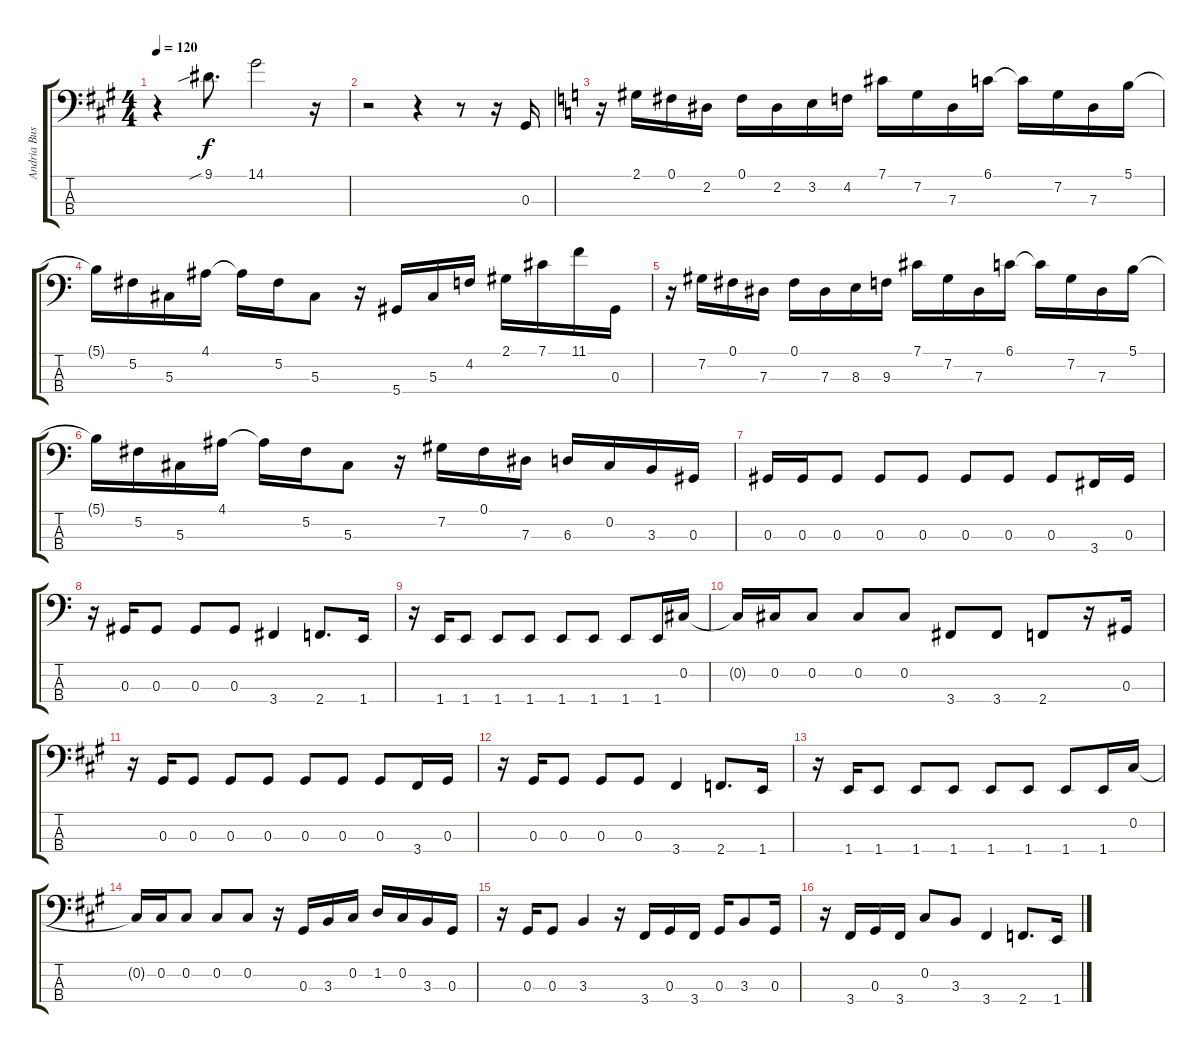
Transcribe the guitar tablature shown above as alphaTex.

\track ("Andria Busic" "Andria Bus") {instrument electricbassfinger}
\staff {score tabs}
\tuning (Gb2 Db2 Ab1 Eb1) {hide}
\ts (4 4)
\tempo 120
\clef f4
\ks a
r.4{dy f} 9.1{sib}.8{d} 14.1.2 r.16 |
r.2 r.4 r.8 r.16 0.3.16 |
\ks c
r.16 2.1.16 0.1.16 2.2.16 0.1.16 2.2.16 3.2.16 4.2.16 7.1.16 7.2.16 7.3.16 6.1.16 6.1{t}.16 7.2.16 7.3.16 5.1.16 |
5.1{t}.16 5.2.16 5.3.16 4.1.16 4.1{t}.16 5.2.16 5.3.8 r.16 5.4.16 5.3.16 4.2.16 2.1.16 7.1.16 11.1.16 0.3.16 |
r.16 7.2.16 0.1.16 7.3.16 0.1.16 7.3.16 8.3.16 9.3.16 7.1.16 7.2.16 7.3.16 6.1.16 6.1{t}.16 7.2.16 7.3.16 5.1.16 |
5.1{t}.16 5.2.16 5.3.16 4.1.16 4.1{t}.16 5.2.16 5.3.8 r.16 7.2.16 0.1.16 7.3.16 6.3.16 0.2.16 3.3.16 0.3.16 |
0.3.16 0.3.16 0.3.8 0.3.8 0.3.8 0.3.8 0.3.8 0.3.8 3.4.16 0.3.16 |
r.16 0.3.16 0.3.8 0.3.8 0.3.8 3.4.4 2.4.8{d} 1.4.16 |
r.16 1.4.16 1.4.8 1.4.8 1.4.8 1.4.8 1.4.8 1.4.8 1.4.16 0.2.16 |
0.2{t}.16 0.2.16 0.2.8 0.2.8 0.2.8 3.4.8 3.4.8 2.4.8 r.16 0.3.16 |
\ks a
r.16 0.3.16 0.3.8 0.3.8 0.3.8 0.3.8 0.3.8 0.3.8 3.4.16 0.3.16 |
r.16 0.3.16 0.3.8 0.3.8 0.3.8 3.4.4 2.4.8{d} 1.4.16 |
r.16 1.4.16 1.4.8 1.4.8 1.4.8 1.4.8 1.4.8 1.4.8 1.4.16 0.2.16 |
0.2{t}.16 0.2.16 0.2.8 0.2.8 0.2.8 r.16 0.3.16 3.3.16 0.2.16 1.2.16 0.2.16 3.3.16 0.3.16 |
r.16 0.3.16 0.3.8 3.3.4 r.16 3.4.16 0.3.16 3.4.16 0.3.16 3.3.8 0.3.16 |
r.16 3.4.16 0.3.16 3.4.16 0.2.8 3.3.8 3.4.4 2.4.8{d} 1.4.16
